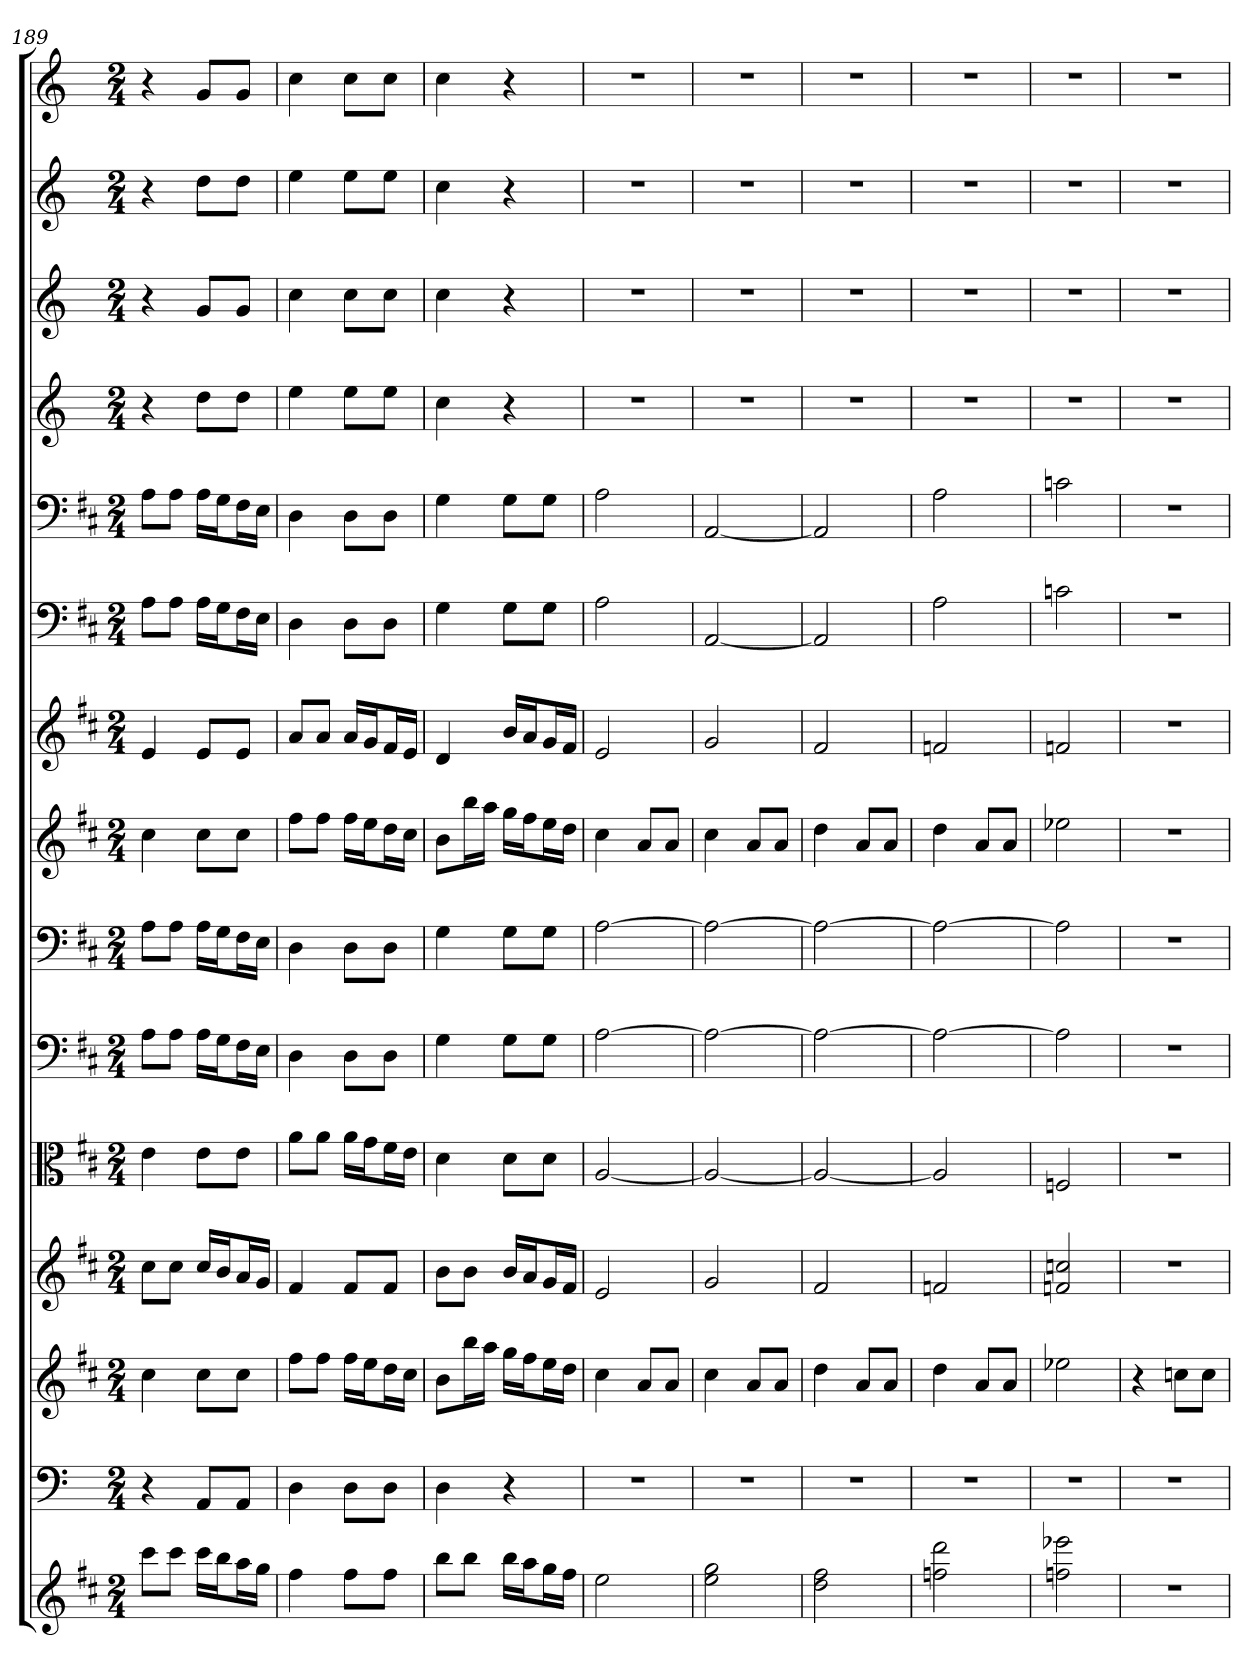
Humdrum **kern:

**kern	**kern	**kern	**kern	**kern	**kern	**kern	**kern	**kern	**kern	**kern	**kern	**kern	**kern	**kern
*part15	*part14	*part13	*part12	*part11	*part10	*part9	*part8	*part7	*part6	*part5	*part4	*part3	*part2	*part1
*staff15	*staff14	*staff13	*staff12	*staff11	*staff10	*staff9	*staff8	*staff7	*staff6	*staff5	*staff4	*staff3	*staff2	*staff1
*	*clefF4	*	*	*clefC3	*clefF4	*clefF4	*	*	*clefF4	*clefF4	*	*	*	*
*k[f#c#]	*k[]	*k[f#c#]	*k[f#c#]	*k[f#c#]	*k[f#c#]	*k[f#c#]	*k[f#c#]	*k[f#c#]	*k[f#c#]	*k[f#c#]	*k[]	*k[]	*k[]	*k[]
*M2/4	*M2/4	*M2/4	*M2/4	*M2/4	*M2/4	*M2/4	*M2/4	*M2/4	*M2/4	*M2/4	*M2/4	*M2/4	*M2/4	*M2/4
=189	=189	=189	=189	=189	=189	=189	=189	=189	=189	=189	=189	=189	=189	=189
8ccc#L	4r	4cc#	8cc#L	4e	8A\L	8A\L	4cc#	4e	8A\L	8A\L	4r	4r	4r	4r
8ccc#J	.	.	8cc#J	.	8A\J	8A\J	.	.	8A\J	8A\J	.	.	.	.
16ccc#LL	8AA/L	8cc#L	16cc#LL	8e\L	16A\LL	16A\LL	8cc#L	8eL	16A\LL	16A\LL	8ddL	8gL	8ddL	8gL
16bbJ	.	.	16bJ	.	16G\J	16G\J	.	.	16G\J	16G\J	.	.	.	.
16aaL	8AA/J	8cc#J	16aL	8e\J	16F#\L	16F#\L	8cc#J	8eJ	16F#\L	16F#\L	8ddJ	8gJ	8ddJ	8gJ
16ggJJ	.	.	16gJJ	.	16E\JJ	16E\JJ	.	.	16E\JJ	16E\JJ	.	.	.	.
=190	=190	=190	=190	=190	=190	=190	=190	=190	=190	=190	=190	=190	=190	=190
4ff#	4D	8ff#L	4f#	8a\L	4D	4D	8ff#L	8aL	4D	4D	4ee	4cc	4ee	4cc
.	.	8ff#J	.	8a\J	.	.	8ff#J	8aJ	.	.	.	.	.	.
8ff#L	8D\L	16ff#LL	8f#L	16a\LL	8D\L	8D\L	16ff#LL	16aLL	8D\L	8D\L	8eeL	8ccL	8eeL	8ccL
.	.	16eeJ	.	16g\J	.	.	16eeJ	16gJ	.	.	.	.	.	.
8ff#J	8D\J	16ddL	8f#J	16f#\L	8D\J	8D\J	16ddL	16f#L	8D\J	8D\J	8eeJ	8ccJ	8eeJ	8ccJ
.	.	16cc#JJ	.	16e\JJ	.	.	16cc#JJ	16eJJ	.	.	.	.	.	.
=191	=191	=191	=191	=191	=191	=191	=191	=191	=191	=191	=191	=191	=191	=191
8bbL	4D	8bL	8bL	4d	4G	4G	8bL	4d	4G	4G	4cc	4cc	4cc	4cc
8bbJ	.	16bbL	8bJ	.	.	.	16bbL	.	.	.	.	.	.	.
.	.	16aaJJ	.	.	.	.	16aaJJ	.	.	.	.	.	.	.
16bbLL	4r	16ggLL	16bLL	8d\L	8G\L	8G\L	16ggLL	16bLL	8G\L	8G\L	4r	4r	4r	4r
16aaJ	.	16ff#J	16aJ	.	.	.	16ff#J	16aJ	.	.	.	.	.	.
16ggL	.	16eeL	16gL	8d\J	8G\J	8G\J	16eeL	16gL	8G\J	8G\J	.	.	.	.
16ff#JJ	.	16ddJJ	16f#JJ	.	.	.	16ddJJ	16f#JJ	.	.	.	.	.	.
=192	=192	=192	=192	=192	=192	=192	=192	=192	=192	=192	=192	=192	=192	=192
2ee	2r	4cc#	2e	[2A	[2A	[2A	4cc#	2e	2A	2A	2r	2r	2r	2r
.	.	8aL	.	.	.	.	8aL	.	.	.	.	.	.	.
.	.	8aJ	.	.	.	.	8aJ	.	.	.	.	.	.	.
=193	=193	=193	=193	=193	=193	=193	=193	=193	=193	=193	=193	=193	=193	=193
2ee 2gg	2r	4cc#	2g	2A_	2A_	2A_	4cc#	2g	[2AA	[2AA	2r	2r	2r	2r
.	.	8aL	.	.	.	.	8aL	.	.	.	.	.	.	.
.	.	8aJ	.	.	.	.	8aJ	.	.	.	.	.	.	.
=194	=194	=194	=194	=194	=194	=194	=194	=194	=194	=194	=194	=194	=194	=194
2dd 2ff#	2r	4dd	2f#	2A_	2A_	2A_	4dd	2f#	2AA]	2AA]	2r	2r	2r	2r
.	.	8aL	.	.	.	.	8aL	.	.	.	.	.	.	.
.	.	8aJ	.	.	.	.	8aJ	.	.	.	.	.	.	.
=195	=195	=195	=195	=195	=195	=195	=195	=195	=195	=195	=195	=195	=195	=195
2ffn 2ddd	2r	4dd	2fn	2A]	2A_	2A_	4dd	2fn	2A	2A	2r	2r	2r	2r
.	.	8aL	.	.	.	.	8aL	.	.	.	.	.	.	.
.	.	8aJ	.	.	.	.	8aJ	.	.	.	.	.	.	.
=196	=196	=196	=196	=196	=196	=196	=196	=196	=196	=196	=196	=196	=196	=196
2ffn 2eee-X	2r	2ee-X	2fn 2ccn	2Fn	2A]	2A]	2ee-X	2fn	2cn	2cn	2r	2r	2r	2r
=197	=197	=197	=197	=197	=197	=197	=197	=197	=197	=197	=197	=197	=197	=197
2r	2r	4r	2r	2r	2r	2r	2r	2r	2r	2r	2r	2r	2r	2r
.	.	8ccnL	.	.	.	.	.	.	.	.	.	.	.	.
.	.	8ccJ	.	.	.	.	.	.	.	.	.	.	.	.
=	=	=	=	=	=	=	=	=	=	=	=	=	=	=
*-	*-	*-	*-	*-	*-	*-	*-	*-	*-	*-	*-	*-	*-	*-
